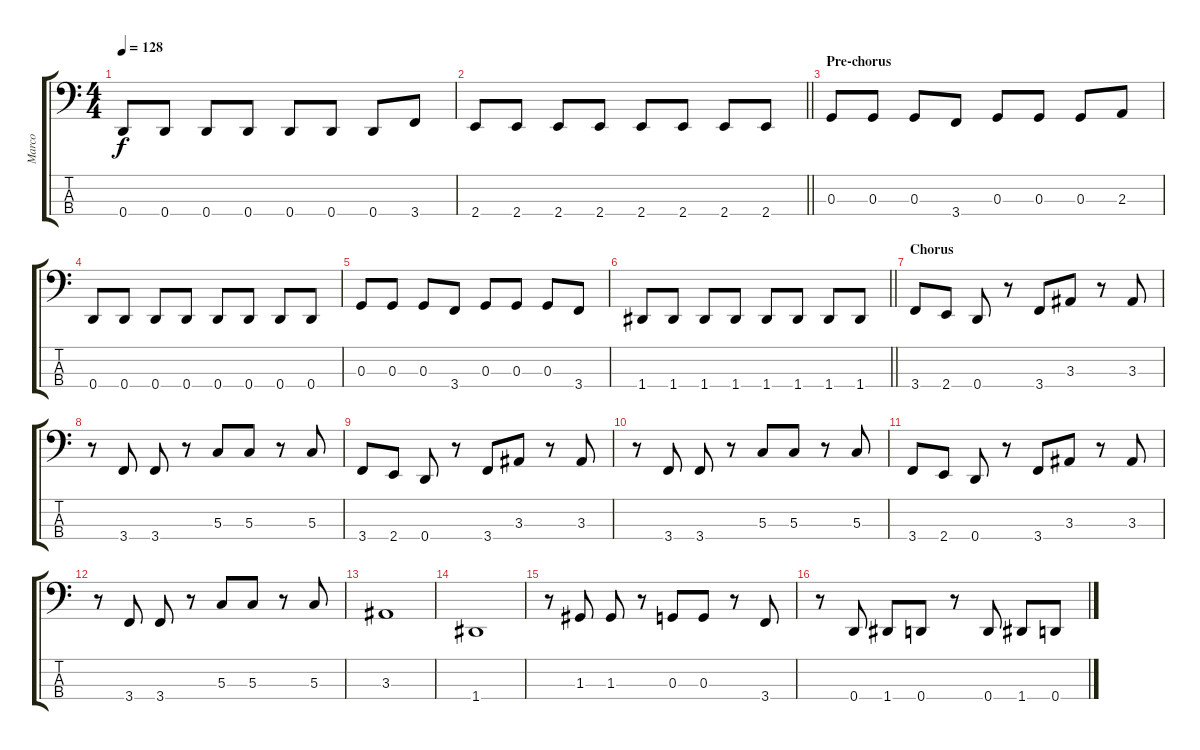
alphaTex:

\track ("Marco" "Marco") {instrument electricbassfinger}
\staff {score tabs}
\tuning (F2 C2 G1 D1) {hide}
\ts (4 4)
\tempo 128
\clef f4
\ks c
0.4.8{dy f} 0.4.8 0.4.8 0.4.8 0.4.8 0.4.8 0.4.8 3.4.8 |
\barLineRight lightlight
2.4.8 2.4.8 2.4.8 2.4.8 2.4.8 2.4.8 2.4.8 2.4.8 |
\section ("" "Pre-chorus")
0.3.8 0.3.8 0.3.8 3.4.8 0.3.8 0.3.8 0.3.8 2.3.8 |
0.4.8 0.4.8 0.4.8 0.4.8 0.4.8 0.4.8 0.4.8 0.4.8 |
0.3.8 0.3.8 0.3.8 3.4.8 0.3.8 0.3.8 0.3.8 3.4.8 |
\barLineRight lightlight
1.4.8 1.4.8 1.4.8 1.4.8 1.4.8 1.4.8 1.4.8 1.4.8 |
\section ("" "Chorus")
3.4.8 2.4.8 0.4.8 r.8 3.4.8 3.3.8 r.8 3.3.8 |
r.8 3.4.8 3.4.8 r.8 5.3.8 5.3.8 r.8 5.3.8 |
3.4.8 2.4.8 0.4.8 r.8 3.4.8 3.3.8 r.8 3.3.8 |
r.8 3.4.8 3.4.8 r.8 5.3.8 5.3.8 r.8 5.3.8 |
3.4.8 2.4.8 0.4.8 r.8 3.4.8 3.3.8 r.8 3.3.8 |
r.8 3.4.8 3.4.8 r.8 5.3.8 5.3.8 r.8 5.3.8 |
3.3.1 |
1.4.1 |
r.8 1.3.8 1.3.8 r.8 0.3.8 0.3.8 r.8 3.4.8 |
r.8 0.4.8 1.4.8 0.4.8 r.8 0.4.8 1.4.8 0.4.8
